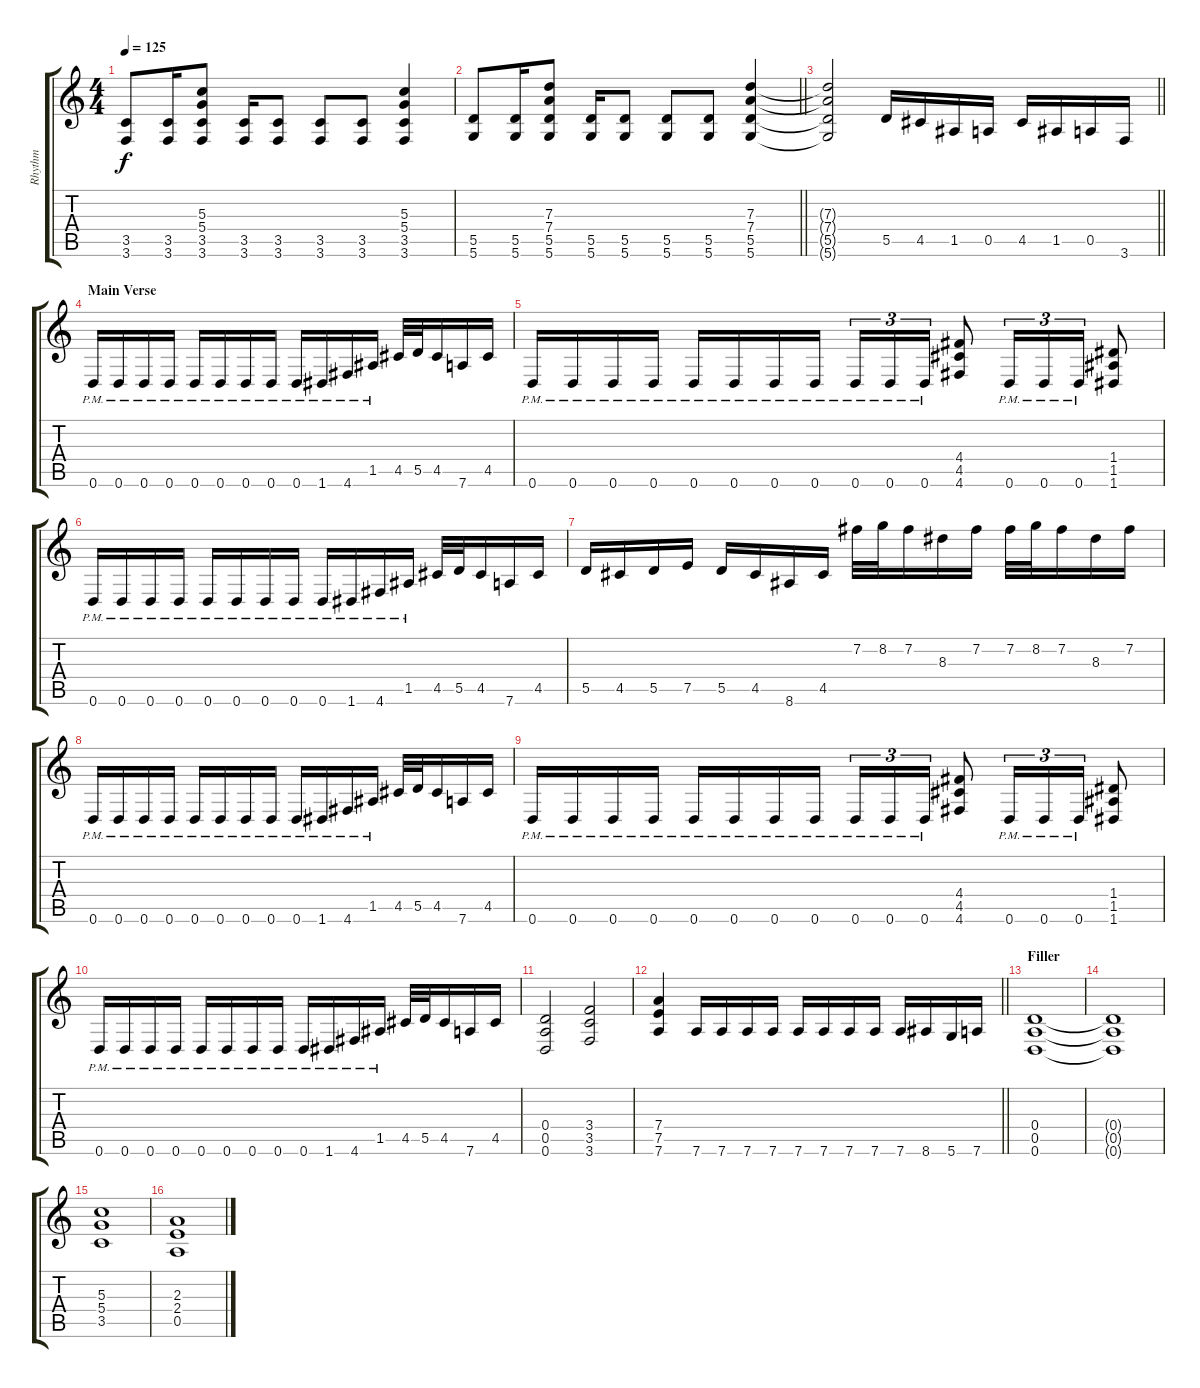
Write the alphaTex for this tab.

\track ("Rhythm" "Rhythm") {instrument distortionguitar}
\staff {score tabs}
\tuning (E4 B3 G3 D3 A2 D2) {hide}
\ts (4 4)
\tempo 125
\clef g2
\ks c
(3.5 3.6).8{dy f} (3.5 3.6).16 (5.3 5.4 3.5 3.6).8 (3.5 3.6).16 (3.5 3.6).8 (3.5 3.6).8 (3.5 3.6).8 (5.3 5.4 3.5 3.6).4 |
\barLineRight lightlight
(5.5 5.6).8 (5.5 5.6).16 (7.3 7.4 5.5 5.6).8 (5.5 5.6).16 (5.5 5.6).8 (5.5 5.6).8 (5.5 5.6).8 (7.3 7.4 5.5 5.6).4 |
\barLineRight lightlight
(7.3{t} 7.4{t} 5.5{t} 5.6{t}).2 5.5.16 4.5.16 1.5.16 0.5.16 4.5.16 1.5.16 0.5.16 3.6.16 |
\section ("" "Main Verse")
0.6{pm}.16 0.6{pm}.16 0.6{pm}.16 0.6{pm}.16 0.6{pm}.16 0.6{pm}.16 0.6{pm}.16 0.6{pm}.16 0.6{pm}.16 1.6{pm}.16 4.6{pm}.16 1.5{pm}.16 4.5.32 5.5.32 4.5.16 7.6.16 4.5.16 |
0.6{pm}.16 0.6{pm}.16 0.6{pm}.16 0.6{pm}.16 0.6{pm}.16 0.6{pm}.16 0.6{pm}.16 0.6{pm}.16 0.6{pm}.16{tu (3 2)} 0.6{pm}.16{tu (3 2)} 0.6{pm}.16{tu (3 2)} (4.4 4.5 4.6).8 0.6{pm}.16{tu (3 2)} 0.6{pm}.16{tu (3 2)} 0.6{pm}.16{tu (3 2)} (1.4 1.5 1.6).8 |
0.6{pm}.16 0.6{pm}.16 0.6{pm}.16 0.6{pm}.16 0.6{pm}.16 0.6{pm}.16 0.6{pm}.16 0.6{pm}.16 0.6{pm}.16 1.6{pm}.16 4.6{pm}.16 1.5{pm}.16 4.5.32 5.5.32 4.5.16 7.6.16 4.5.16 |
5.5.16 4.5.16 5.5.16 7.5.16 5.5.16 4.5.16 8.6.16 4.5.16 7.2.32 8.2.32 7.2.16 8.3.16 7.2.16 7.2.32 8.2.32 7.2.16 8.3.16 7.2.16 |
0.6{pm}.16 0.6{pm}.16 0.6{pm}.16 0.6{pm}.16 0.6{pm}.16 0.6{pm}.16 0.6{pm}.16 0.6{pm}.16 0.6{pm}.16 1.6{pm}.16 4.6{pm}.16 1.5{pm}.16 4.5.32 5.5.32 4.5.16 7.6.16 4.5.16 |
0.6{pm}.16 0.6{pm}.16 0.6{pm}.16 0.6{pm}.16 0.6{pm}.16 0.6{pm}.16 0.6{pm}.16 0.6{pm}.16 0.6{pm}.16{tu (3 2)} 0.6{pm}.16{tu (3 2)} 0.6{pm}.16{tu (3 2)} (4.4 4.5 4.6).8 0.6{pm}.16{tu (3 2)} 0.6{pm}.16{tu (3 2)} 0.6{pm}.16{tu (3 2)} (1.4 1.5 1.6).8 |
0.6{pm}.16 0.6{pm}.16 0.6{pm}.16 0.6{pm}.16 0.6{pm}.16 0.6{pm}.16 0.6{pm}.16 0.6{pm}.16 0.6{pm}.16 1.6{pm}.16 4.6{pm}.16 1.5{pm}.16 4.5.32 5.5.32 4.5.16 7.6.16 4.5.16 |
(0.4 0.5 0.6).2 (3.4 3.5 3.6).2 |
\barLineRight lightlight
(7.4 7.5 7.6).4 7.6.16 7.6.16 7.6.16 7.6.16 7.6.16 7.6.16 7.6.16 7.6.16 7.6.16 8.6.16 5.6.16 7.6.16 |
\section ("" "Filler")
(0.4 0.5 0.6).1 |
(0.4{t} 0.5{t} 0.6{t}).1 |
(5.3 5.4 3.5).1 |
(2.3 2.4 0.5).1
